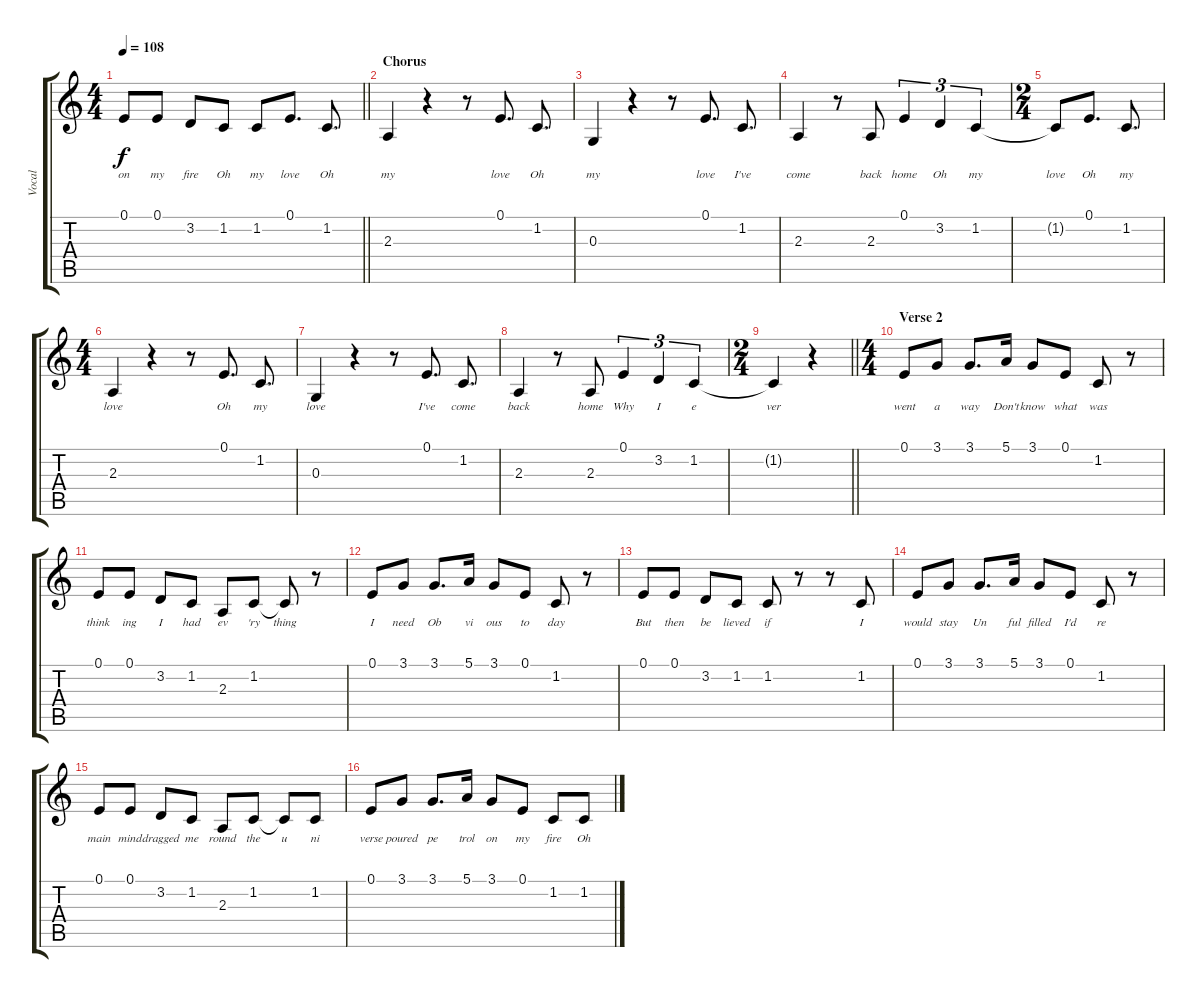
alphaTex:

\track ("Vocal" "Vocal") {instrument acousticgrandpiano}
\staff {score tabs}
\tuning (E4 B3 G3 D3 A2 E2) {hide}
\ts (4 4)
\tempo 108
\clef g2
\barLineRight lightlight
\ks c
0.1.8{lyrics (0 "on") lyrics (1 "") lyrics (2 "") lyrics (3 "") lyrics (4 "") dy f} 0.1.8{lyrics (0 "my") lyrics (1 "") lyrics (2 "") lyrics (3 "") lyrics (4 "")} 3.2.8{lyrics (0 "fire") lyrics (1 "") lyrics (2 "") lyrics (3 "") lyrics (4 "")} 1.2.8{lyrics (0 "Oh") lyrics (1 "") lyrics (2 "") lyrics (3 "") lyrics (4 "")} 1.2.8{lyrics (0 "my") lyrics (1 "") lyrics (2 "") lyrics (3 "") lyrics (4 "")} 0.1.8{d lyrics (0 "love") lyrics (1 "") lyrics (2 "") lyrics (3 "") lyrics (4 "")} 1.2.8{d lyrics (0 "Oh") lyrics (1 "") lyrics (2 "") lyrics (3 "") lyrics (4 "")} |
\section ("" "Chorus")
2.3.4{lyrics (0 "my") lyrics (1 "") lyrics (2 "") lyrics (3 "") lyrics (4 "")} r.4 r.8 0.1.8{d lyrics (0 "love") lyrics (1 "") lyrics (2 "") lyrics (3 "") lyrics (4 "")} 1.2.8{d lyrics (0 "Oh") lyrics (1 "") lyrics (2 "") lyrics (3 "") lyrics (4 "")} |
0.3.4{lyrics (0 "my") lyrics (1 "") lyrics (2 "") lyrics (3 "") lyrics (4 "")} r.4 r.8 0.1.8{d lyrics (0 "love") lyrics (1 "") lyrics (2 "") lyrics (3 "") lyrics (4 "")} 1.2.8{d lyrics (0 "I've") lyrics (1 "") lyrics (2 "") lyrics (3 "") lyrics (4 "")} |
2.3.4{lyrics (0 "come") lyrics (1 "") lyrics (2 "") lyrics (3 "") lyrics (4 "")} r.8 2.3.8{lyrics (0 "back") lyrics (1 "") lyrics (2 "") lyrics (3 "") lyrics (4 "")} 0.1.4{tu (3 2) lyrics (0 "home") lyrics (1 "") lyrics (2 "") lyrics (3 "") lyrics (4 "")} 3.2.4{tu (3 2) lyrics (0 "Oh") lyrics (1 "") lyrics (2 "") lyrics (3 "") lyrics (4 "")} 1.2.4{tu (3 2) lyrics (0 "my") lyrics (1 "") lyrics (2 "") lyrics (3 "") lyrics (4 "")} |
\ts (2 4)
1.2{t}.8{lyrics (0 "love") lyrics (1 "") lyrics (2 "") lyrics (3 "") lyrics (4 "")} 0.1.8{d lyrics (0 "Oh") lyrics (1 "") lyrics (2 "") lyrics (3 "") lyrics (4 "")} 1.2.8{d lyrics (0 "my") lyrics (1 "") lyrics (2 "") lyrics (3 "") lyrics (4 "")} |
\ts (4 4)
2.3.4{lyrics (0 "love") lyrics (1 "") lyrics (2 "") lyrics (3 "") lyrics (4 "")} r.4 r.8 0.1.8{d lyrics (0 "Oh") lyrics (1 "") lyrics (2 "") lyrics (3 "") lyrics (4 "")} 1.2.8{d lyrics (0 "my") lyrics (1 "") lyrics (2 "") lyrics (3 "") lyrics (4 "")} |
0.3.4{lyrics (0 "love") lyrics (1 "") lyrics (2 "") lyrics (3 "") lyrics (4 "")} r.4 r.8 0.1.8{d lyrics (0 "I've") lyrics (1 "") lyrics (2 "") lyrics (3 "") lyrics (4 "")} 1.2.8{d lyrics (0 "come") lyrics (1 "") lyrics (2 "") lyrics (3 "") lyrics (4 "")} |
2.3.4{lyrics (0 "back") lyrics (1 "") lyrics (2 "") lyrics (3 "") lyrics (4 "")} r.8 2.3.8{lyrics (0 "home") lyrics (1 "") lyrics (2 "") lyrics (3 "") lyrics (4 "")} 0.1.4{tu (3 2) lyrics (0 "Why") lyrics (1 "") lyrics (2 "") lyrics (3 "") lyrics (4 "")} 3.2.4{tu (3 2) lyrics (0 "I") lyrics (1 "") lyrics (2 "") lyrics (3 "") lyrics (4 "")} 1.2.4{tu (3 2) lyrics (0 "e") lyrics (1 "") lyrics (2 "") lyrics (3 "") lyrics (4 "")} |
\ts (2 4)
\barLineRight lightlight
1.2{t}.4{lyrics (0 "ver") lyrics (1 "") lyrics (2 "") lyrics (3 "") lyrics (4 "")} r.4 |
\ts (4 4)
\section ("" "Verse 2")
0.1.8{lyrics (0 "went") lyrics (1 "") lyrics (2 "") lyrics (3 "") lyrics (4 "")} 3.1.8{lyrics (0 "a") lyrics (1 "") lyrics (2 "") lyrics (3 "") lyrics (4 "")} 3.1.8{d lyrics (0 "way") lyrics (1 "") lyrics (2 "") lyrics (3 "") lyrics (4 "")} 5.1.16{lyrics (0 "Don't") lyrics (1 "") lyrics (2 "") lyrics (3 "") lyrics (4 "")} 3.1.8{lyrics (0 "know") lyrics (1 "") lyrics (2 "") lyrics (3 "") lyrics (4 "")} 0.1.8{lyrics (0 "what") lyrics (1 "") lyrics (2 "") lyrics (3 "") lyrics (4 "")} 1.2.8{lyrics (0 "was") lyrics (1 "") lyrics (2 "") lyrics (3 "") lyrics (4 "")} r.8 |
0.1.8{lyrics (0 "think") lyrics (1 "") lyrics (2 "") lyrics (3 "") lyrics (4 "")} 0.1.8{lyrics (0 "ing") lyrics (1 "") lyrics (2 "") lyrics (3 "") lyrics (4 "")} 3.2.8{lyrics (0 "I") lyrics (1 "") lyrics (2 "") lyrics (3 "") lyrics (4 "")} 1.2.8{lyrics (0 "had") lyrics (1 "") lyrics (2 "") lyrics (3 "") lyrics (4 "")} 2.3.8{lyrics (0 "ev") lyrics (1 "") lyrics (2 "") lyrics (3 "") lyrics (4 "")} 1.2.8{lyrics (0 "'ry") lyrics (1 "") lyrics (2 "") lyrics (3 "") lyrics (4 "")} 1.2{t}.8{lyrics (0 "thing") lyrics (1 "") lyrics (2 "") lyrics (3 "") lyrics (4 "")} r.8 |
0.1.8{lyrics (0 "I") lyrics (1 "") lyrics (2 "") lyrics (3 "") lyrics (4 "")} 3.1.8{lyrics (0 "need") lyrics (1 "") lyrics (2 "") lyrics (3 "") lyrics (4 "")} 3.1.8{d lyrics (0 "Ob") lyrics (1 "") lyrics (2 "") lyrics (3 "") lyrics (4 "")} 5.1.16{lyrics (0 "vi") lyrics (1 "") lyrics (2 "") lyrics (3 "") lyrics (4 "")} 3.1.8{lyrics (0 "ous") lyrics (1 "") lyrics (2 "") lyrics (3 "") lyrics (4 "")} 0.1.8{lyrics (0 "to") lyrics (1 "") lyrics (2 "") lyrics (3 "") lyrics (4 "")} 1.2.8{lyrics (0 "day") lyrics (1 "") lyrics (2 "") lyrics (3 "") lyrics (4 "")} r.8 |
0.1.8{lyrics (0 "But") lyrics (1 "") lyrics (2 "") lyrics (3 "") lyrics (4 "")} 0.1.8{lyrics (0 "then") lyrics (1 "") lyrics (2 "") lyrics (3 "") lyrics (4 "")} 3.2.8{lyrics (0 "be") lyrics (1 "") lyrics (2 "") lyrics (3 "") lyrics (4 "")} 1.2.8{lyrics (0 "lieved") lyrics (1 "") lyrics (2 "") lyrics (3 "") lyrics (4 "")} 1.2.8{lyrics (0 "if") lyrics (1 "") lyrics (2 "") lyrics (3 "") lyrics (4 "")} r.8 r.8 1.2.8{lyrics (0 "I") lyrics (1 "") lyrics (2 "") lyrics (3 "") lyrics (4 "")} |
0.1.8{lyrics (0 "would") lyrics (1 "") lyrics (2 "") lyrics (3 "") lyrics (4 "")} 3.1.8{lyrics (0 "stay") lyrics (1 "") lyrics (2 "") lyrics (3 "") lyrics (4 "")} 3.1.8{d lyrics (0 "Un") lyrics (1 "") lyrics (2 "") lyrics (3 "") lyrics (4 "")} 5.1.16{lyrics (0 "ful") lyrics (1 "") lyrics (2 "") lyrics (3 "") lyrics (4 "")} 3.1.8{lyrics (0 "filled") lyrics (1 "") lyrics (2 "") lyrics (3 "") lyrics (4 "")} 0.1.8{lyrics (0 "I'd") lyrics (1 "") lyrics (2 "") lyrics (3 "") lyrics (4 "")} 1.2.8{lyrics (0 "re") lyrics (1 "") lyrics (2 "") lyrics (3 "") lyrics (4 "")} r.8 |
0.1.8{lyrics (0 "main") lyrics (1 "") lyrics (2 "") lyrics (3 "") lyrics (4 "")} 0.1.8{lyrics (0 "mind") lyrics (1 "") lyrics (2 "") lyrics (3 "") lyrics (4 "")} 3.2.8{lyrics (0 "dragged") lyrics (1 "") lyrics (2 "") lyrics (3 "") lyrics (4 "")} 1.2.8{lyrics (0 "me") lyrics (1 "") lyrics (2 "") lyrics (3 "") lyrics (4 "")} 2.3.8{lyrics (0 "round") lyrics (1 "") lyrics (2 "") lyrics (3 "") lyrics (4 "")} 1.2.8{lyrics (0 "the") lyrics (1 "") lyrics (2 "") lyrics (3 "") lyrics (4 "")} 1.2{t}.8{lyrics (0 "u") lyrics (1 "") lyrics (2 "") lyrics (3 "") lyrics (4 "")} 1.2.8{lyrics (0 "ni") lyrics (1 "") lyrics (2 "") lyrics (3 "") lyrics (4 "")} |
0.1.8{lyrics (0 "verse") lyrics (1 "") lyrics (2 "") lyrics (3 "") lyrics (4 "")} 3.1.8{lyrics (0 "poured") lyrics (1 "") lyrics (2 "") lyrics (3 "") lyrics (4 "")} 3.1.8{d lyrics (0 "pe") lyrics (1 "") lyrics (2 "") lyrics (3 "") lyrics (4 "")} 5.1.16{lyrics (0 "trol") lyrics (1 "") lyrics (2 "") lyrics (3 "") lyrics (4 "")} 3.1.8{lyrics (0 "on") lyrics (1 "") lyrics (2 "") lyrics (3 "") lyrics (4 "")} 0.1.8{lyrics (0 "my") lyrics (1 "") lyrics (2 "") lyrics (3 "") lyrics (4 "")} 1.2.8{lyrics (0 "fire") lyrics (1 "") lyrics (2 "") lyrics (3 "") lyrics (4 "")} 1.2.8{lyrics (0 "Oh") lyrics (1 "") lyrics (2 "") lyrics (3 "") lyrics (4 "")}
